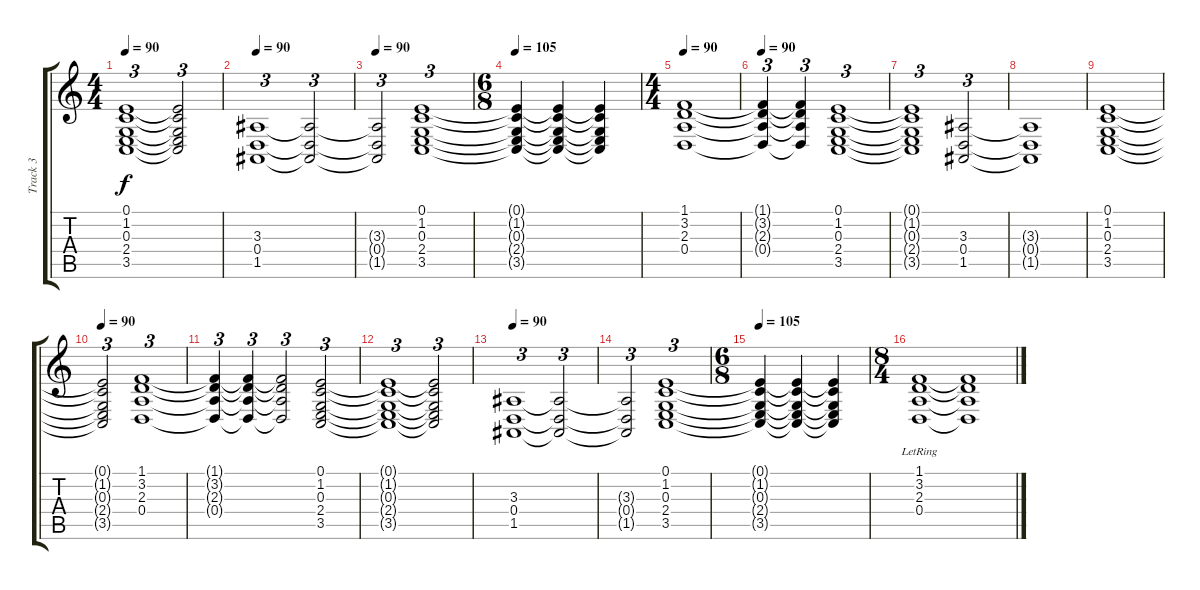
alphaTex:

\track ("Track 3" "Track 3") {instrument stringensemble1}
\staff {score tabs}
\tuning (E4 B3 G3 D3 A2 E2) {hide}
\ts (4 4)
\tempo 90
\clef g2
\ks c
(0.1{t} 1.2{t} 0.3{t} 2.4{t} 3.5{t}).1{tu (3 2) dy f} (0.1{t} 1.2{t} 0.3{t} 2.4{t} 3.5{t}).2{tu (3 2)} |
\tempo 90
(3.3 0.4 1.5).1{tu (3 2)} (3.3{t} 0.4{t} 1.5{t}).2{tu (3 2)} |
\tempo 90
(3.3{t} 0.4{t} 1.5{t}).2{tu (3 2)} (0.1 1.2 0.3 2.4 3.5).1{tu (3 2)} |
\ts (6 8)
\tempo 105
(0.1{t} 1.2{t} 0.3{t} 2.4{t} 3.5{t}).4 (0.1{t} 1.2{t} 0.3{t} 2.4{t} 3.5{t}).4 (0.1{t} 1.2{t} 0.3{t} 2.4{t} 3.5{t}).4 |
\ts (4 4)
\tempo 90
(1.1 3.2 2.3 0.4).1 |
\tempo 90
(1.1{t} 3.2{t} 2.3{t} 0.4{t}).4{tu (3 2)} (1.1{t} 3.2{t} 2.3{t} 0.4{t}).4{tu (3 2)} (0.1 1.2 0.3 2.4 3.5).1{tu (3 2)} |
(0.1{t} 1.2{t} 0.3{t} 2.4{t} 3.5{t}).1{tu (3 2)} (3.3 0.4 1.5).2{tu (3 2)} |
(3.3{t} 0.4{t} 1.5{t}).1 |
(0.1 1.2 0.3 2.4 3.5).1 |
\tempo 90
(0.1{t} 1.2{t} 0.3{t} 2.4{t} 3.5{t}).2{tu (3 2)} (1.1 3.2 2.3 0.4).1{tu (3 2)} |
(1.1{t} 3.2{t} 2.3{t} 0.4{t}).4{tu (3 2)} (1.1{t} 3.2{t} 2.3{t} 0.4{t}).4{tu (3 2)} (1.1{t} 3.2{t} 2.3{t} 0.4{t}).2{tu (3 2)} (0.1 1.2 0.3 2.4 3.5).2{tu (3 2)} |
(0.1{t} 1.2{t} 0.3{t} 2.4{t} 3.5{t}).1{tu (3 2)} (0.1{t} 1.2{t} 0.3{t} 2.4{t} 3.5{t}).2{tu (3 2)} |
\tempo 90
(3.3 0.4 1.5).1{tu (3 2)} (3.3{t} 0.4{t} 1.5{t}).2{tu (3 2)} |
(3.3{t} 0.4{t} 1.5{t}).2{tu (3 2)} (0.1 1.2 0.3 2.4 3.5).1{tu (3 2)} |
\ts (6 8)
\tempo 105
(0.1{t} 1.2{t} 0.3{t} 2.4{t} 3.5{t}).4 (0.1{t} 1.2{t} 0.3{t} 2.4{t} 3.5{t}).4 (0.1{t} 1.2{t} 0.3{t} 2.4{t} 3.5{t}).4 |
\ts (8 4)
(1.1{lr} 3.2{lr} 2.3{lr} 0.4{lr}).1 (1.1{t} 3.2{t} 2.3{t} 0.4{t}).1
